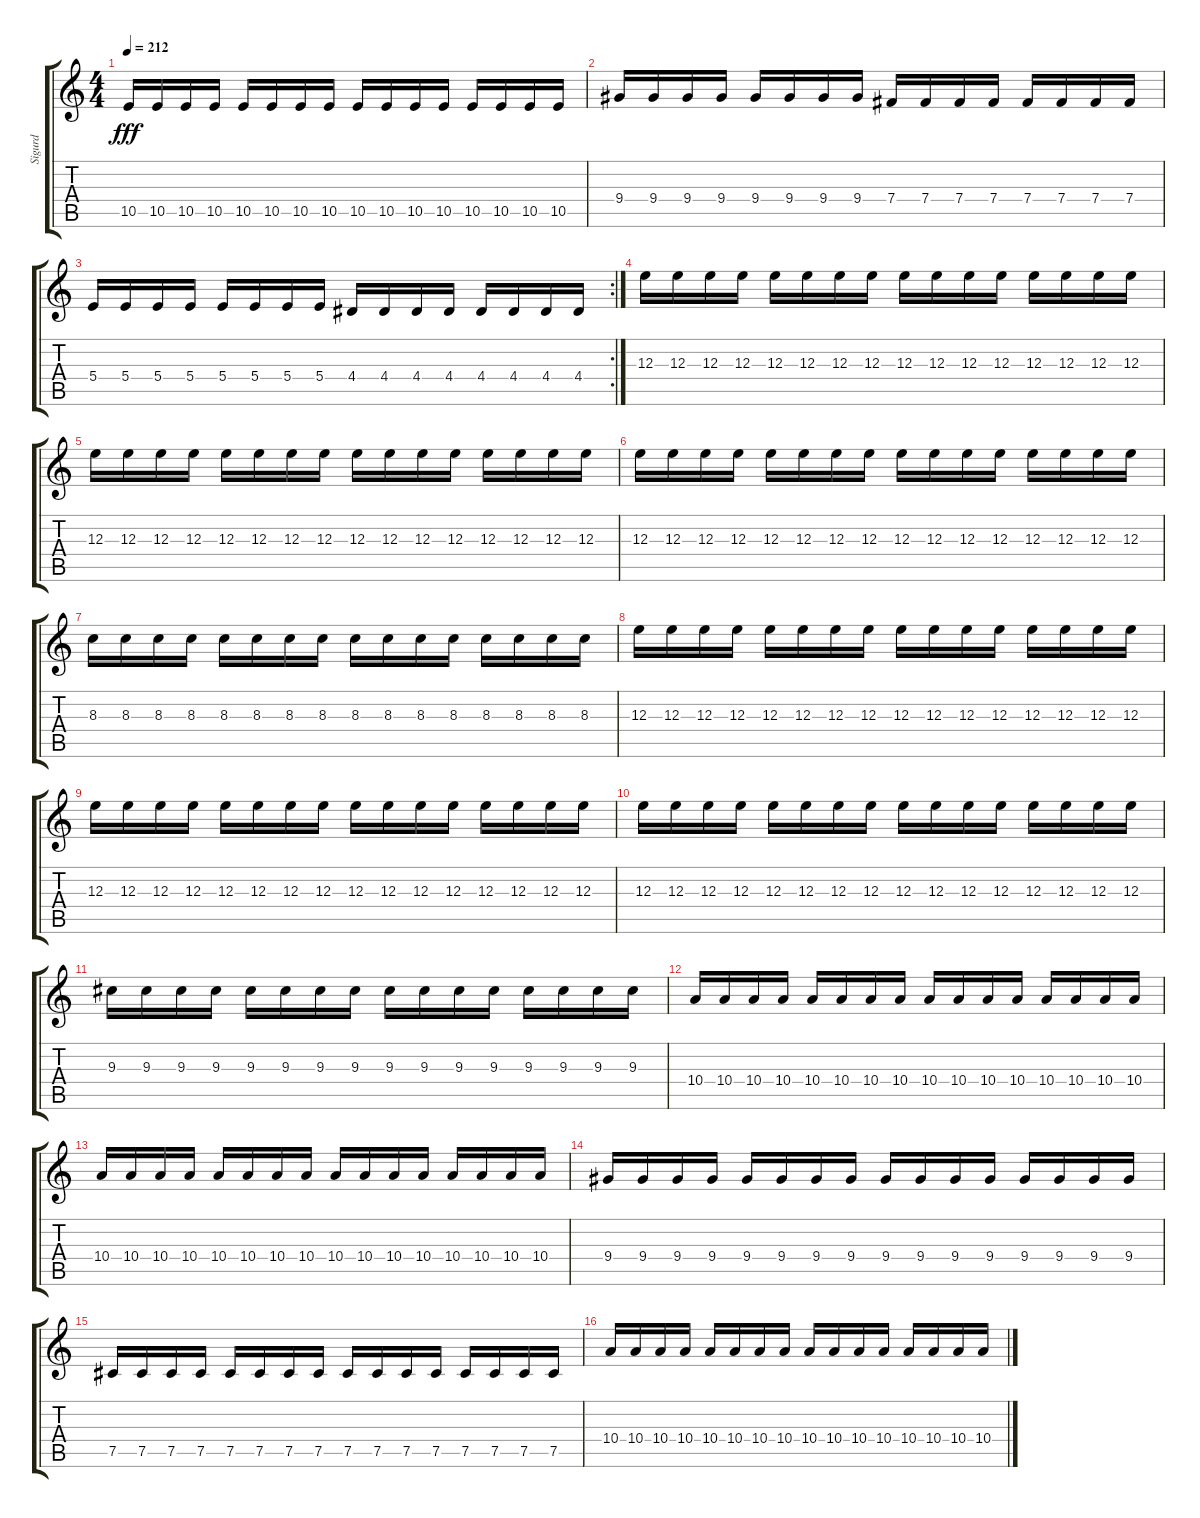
\track ("Sigurd" "Sigurd") {instrument distortionguitar}
\staff {score tabs}
\tuning (Db4 Ab3 E3 B2 Gb2 Db2) {hide}
\ts (4 4)
\tempo 212
\clef g2
\ks c
10.5.16{dy fff} 10.5.16 10.5.16 10.5.16 10.5.16 10.5.16 10.5.16 10.5.16 10.5.16 10.5.16 10.5.16 10.5.16 10.5.16 10.5.16 10.5.16 10.5.16 |
9.4.16 9.4.16 9.4.16 9.4.16 9.4.16 9.4.16 9.4.16 9.4.16 7.4.16 7.4.16 7.4.16 7.4.16 7.4.16 7.4.16 7.4.16 7.4.16 |
\rc 2
5.4.16 5.4.16 5.4.16 5.4.16 5.4.16 5.4.16 5.4.16 5.4.16 4.4.16 4.4.16 4.4.16 4.4.16 4.4.16 4.4.16 4.4.16 4.4.16 |
12.3.16 12.3.16 12.3.16 12.3.16 12.3.16 12.3.16 12.3.16 12.3.16 12.3.16 12.3.16 12.3.16 12.3.16 12.3.16 12.3.16 12.3.16 12.3.16 |
12.3.16 12.3.16 12.3.16 12.3.16 12.3.16 12.3.16 12.3.16 12.3.16 12.3.16 12.3.16 12.3.16 12.3.16 12.3.16 12.3.16 12.3.16 12.3.16 |
12.3.16 12.3.16 12.3.16 12.3.16 12.3.16 12.3.16 12.3.16 12.3.16 12.3.16 12.3.16 12.3.16 12.3.16 12.3.16 12.3.16 12.3.16 12.3.16 |
8.3.16 8.3.16 8.3.16 8.3.16 8.3.16 8.3.16 8.3.16 8.3.16 8.3.16 8.3.16 8.3.16 8.3.16 8.3.16 8.3.16 8.3.16 8.3.16 |
12.3.16 12.3.16 12.3.16 12.3.16 12.3.16 12.3.16 12.3.16 12.3.16 12.3.16 12.3.16 12.3.16 12.3.16 12.3.16 12.3.16 12.3.16 12.3.16 |
12.3.16 12.3.16 12.3.16 12.3.16 12.3.16 12.3.16 12.3.16 12.3.16 12.3.16 12.3.16 12.3.16 12.3.16 12.3.16 12.3.16 12.3.16 12.3.16 |
12.3.16 12.3.16 12.3.16 12.3.16 12.3.16 12.3.16 12.3.16 12.3.16 12.3.16 12.3.16 12.3.16 12.3.16 12.3.16 12.3.16 12.3.16 12.3.16 |
9.3.16 9.3.16 9.3.16 9.3.16 9.3.16 9.3.16 9.3.16 9.3.16 9.3.16 9.3.16 9.3.16 9.3.16 9.3.16 9.3.16 9.3.16 9.3.16 |
10.4.16 10.4.16 10.4.16 10.4.16 10.4.16 10.4.16 10.4.16 10.4.16 10.4.16 10.4.16 10.4.16 10.4.16 10.4.16 10.4.16 10.4.16 10.4.16 |
10.4.16 10.4.16 10.4.16 10.4.16 10.4.16 10.4.16 10.4.16 10.4.16 10.4.16 10.4.16 10.4.16 10.4.16 10.4.16 10.4.16 10.4.16 10.4.16 |
9.4.16 9.4.16 9.4.16 9.4.16 9.4.16 9.4.16 9.4.16 9.4.16 9.4.16 9.4.16 9.4.16 9.4.16 9.4.16 9.4.16 9.4.16 9.4.16 |
7.5.16 7.5.16 7.5.16 7.5.16 7.5.16 7.5.16 7.5.16 7.5.16 7.5.16 7.5.16 7.5.16 7.5.16 7.5.16 7.5.16 7.5.16 7.5.16 |
10.4.16 10.4.16 10.4.16 10.4.16 10.4.16 10.4.16 10.4.16 10.4.16 10.4.16 10.4.16 10.4.16 10.4.16 10.4.16 10.4.16 10.4.16 10.4.16
